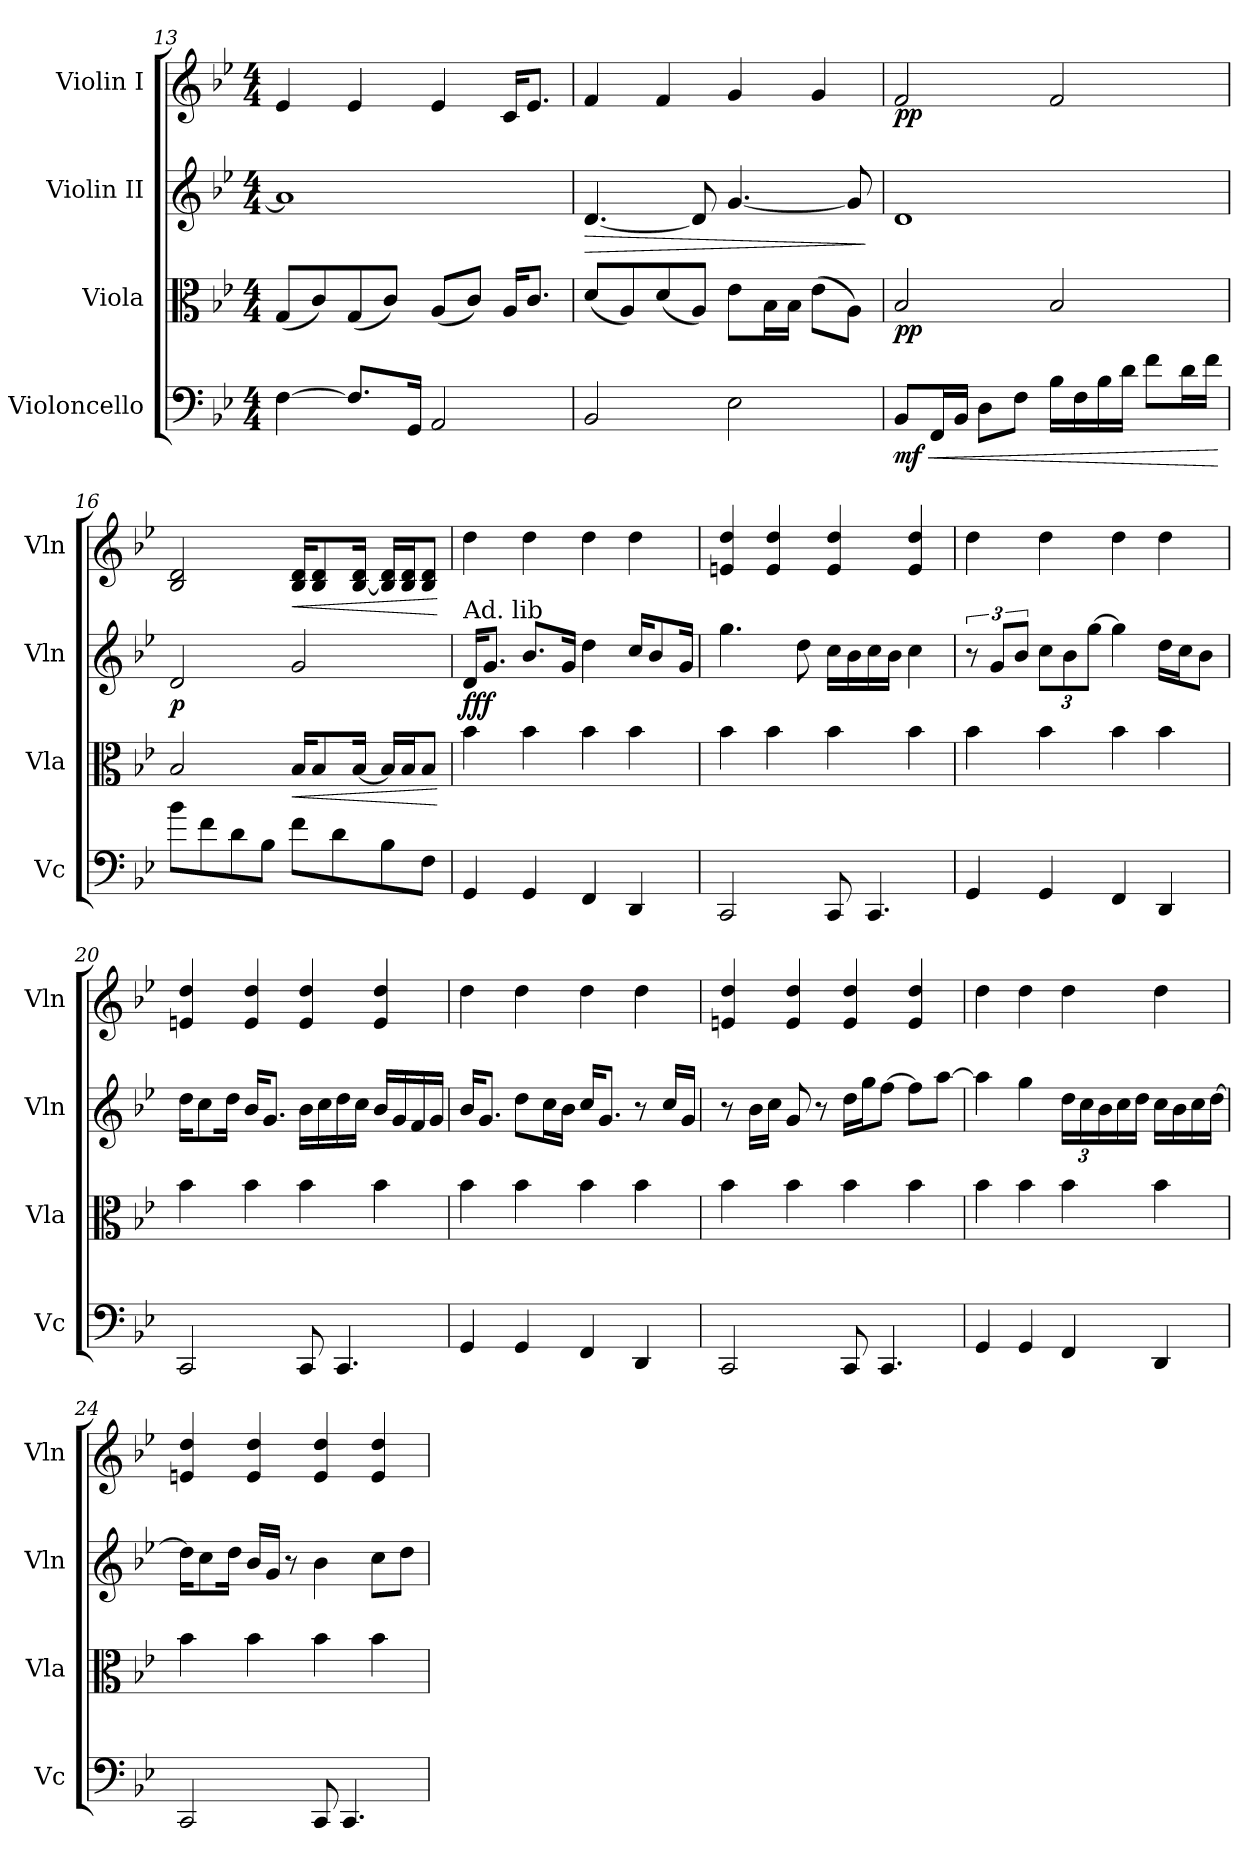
**kern	**dynam	**kern	**dynam	**kern	**dynam	**kern	**dynam
*part4	*part4	*part3	*part3	*part2	*part2	*part1	*part1
*staff4	*staff4	*staff3	*staff3	*staff2	*staff2	*staff1	*staff1
*I"Violoncello	*	*I"Viola	*	*I"Violin II	*	*I"Violin I	*
*I'Vc	*	*I'Vla	*	*I'Vln	*	*I'Vln	*
*clefF4	*	*clefC3	*	*clefG2	*	*clefG2	*
*k[b-e-]	*	*k[b-e-]	*	*k[b-e-]	*	*k[b-e-]	*
*M4/4	*	*M4/4	*	*M4/4	*	*M4/4	*
=13	=13	=13	=13	=13	=13	=13	=13
[4F\	.	(8G/L	.	1a]	.	4e-/	.
.	.	8c/)	.	.	.	.	.
8.F/L]	.	(8G/	.	.	.	4e-/	.
.	.	8c/J)	.	.	.	.	.
16GG/Jk	.	.	.	.	.	.	.
2AA/	.	(8A/L	.	.	.	4e-/	.
.	.	8c/J)	.	.	.	.	.
.	.	16A/KL	.	.	.	16c/KL	.
.	.	8.c/J	.	.	.	8.e-/J	.
!!LO:LB:g=z
=14	=14	=14	=14	=14	=14	=14	=14
!	!	!	!	!	!LO:HP:b	!	!
2BB-/	.	(8d/L	.	[4.d/	>	4f/	.
.	.	8A/)	.	.	.	.	.
.	.	(8d/	.	.	.	4f/	.
.	.	8A/J)	.	8d/]	.	.	.
2E-\	.	8e-\L	.	[4.g/	.	4g/	.
.	.	16B-\L	.	.	.	.	.
.	.	16B-\JJ	.	.	.	.	.
.	.	(8e-\L	.	.	.	4g/	.
.	.	8A\J)	.	8g/]	.	.	.
.	.	.	.	.	]	.	.
=15	=15	=15	=15	=15	=15	=15	=15
!	!LO:HP:b	!	!	!	!	!	!
!	!LO:DY:n=1:b	!	!LO:DY:b	!	!	!	!LO:DY:b
8BB-/L	< mf	2B-/	pp	1d	.	2f/	pp
16FF/L	.	.	.	.	.	.	.
16BB-/JJ	.	.	.	.	.	.	.
8D\L	.	.	.	.	.	.	.
8F\J	.	.	.	.	.	.	.
16B-\LL	.	2B-/	.	.	.	2f/	.
16F\	.	.	.	.	.	.	.
16B-\	.	.	.	.	.	.	.
16d\JJ	.	.	.	.	.	.	.
8f\L	.	.	.	.	.	.	.
16d\L	.	.	.	.	.	.	.
16f\JJ	.	.	.	.	.	.	.
.	[	.	.	.	.	.	.
=16	=16	=16	=16	=16	=16	=16	=16
!	!	!	!	!	!LO:DY:b	!	!
8b-\L	.	2B-/	.	2d/	p	2B-/ 2d/	.
8f\	.	.	.	.	.	.	.
8d\	.	.	.	.	.	.	.
8B-\J	.	.	.	.	.	.	.
!	!	!	!LO:HP:b	!	!	!	!LO:HP:b
8f\L	.	16B-/KL	<	2g/	.	16B-/ 16d/KL	<
.	.	8B-/	.	.	.	8B-/ 8d/	.
8d\	.	.	.	.	.	.	.
.	.	[16B-/Jk	.	.	.	[16B-/ 16d/Jk	.
8B-\	.	16B-/LL]	.	.	.	16B-/] 16d/LL	.
.	.	16B-/J	.	.	.	16B-/ 16d/J	.
8F\J	.	8B-/J	.	.	.	8B-/ 8d/J	.
.	.	.	[	.	.	.	[
!!LO:LB:g=z
=17	=17	=17	=17	=17	=17	=17	=17
!	!	!	!	!LO:TX:a:t=Ad. lib	!	!	!
!	!	!	!	!	!LO:DY:b	!	!
4GG/	.	4b-\	.	16d/KL	fff	4dd\	.
.	.	.	.	8.g/J	.	.	.
4GG/	.	4b-\	.	8.b-/L	.	4dd\	.
.	.	.	.	16g/Jk	.	.	.
4FF/	.	4b-\	.	4dd\	.	4dd\	.
4DD/	.	4b-\	.	16cc/KL	.	4dd\	.
.	.	.	.	8b-/	.	.	.
.	.	.	.	16g/Jk	.	.	.
=18	=18	=18	=18	=18	=18	=18	=18
2CC/	.	4b-\	.	4.gg\	.	4en/ 4dd/	.
.	.	4b-\	.	.	.	4e/ 4dd/	.
.	.	.	.	8dd\	.	.	.
8CC/	.	4b-\	.	16cc\LL	.	4e/ 4dd/	.
.	.	.	.	16b-\	.	.	.
4.CC/	.	.	.	16cc\	.	.	.
.	.	.	.	16b-\JJ	.	.	.
.	.	4b-\	.	4cc\	.	4e/ 4dd/	.
=19	=19	=19	=19	=19	=19	=19	=19
4GG/	.	4b-\	.	12r	.	4dd\	.
.	.	.	.	12g/L	.	.	.
.	.	.	.	12b-/J	.	.	.
*	*	*	*	*Xbrackettup	*	*	*
4GG/	.	4b-\	.	12cc\L	.	4dd\	.
.	.	.	.	12b-\	.	.	.
.	.	.	.	[12gg\J	.	.	.
4FF/	.	4b-\	.	4gg\]	.	4dd\	.
4DD/	.	4b-\	.	16dd\LL	.	4dd\	.
.	.	.	.	16cc\J	.	.	.
.	.	.	.	8b-\J	.	.	.
=20	=20	=20	=20	=20	=20	=20	=20
2CC/	.	4b-\	.	16dd\KL	.	4en/ 4dd/	.
.	.	.	.	8cc\	.	.	.
.	.	.	.	16dd\Jk	.	.	.
.	.	4b-\	.	16b-/KL	.	4e/ 4dd/	.
.	.	.	.	8.g/J	.	.	.
8CC/	.	4b-\	.	16b-\LL	.	4e/ 4dd/	.
.	.	.	.	16cc\	.	.	.
4.CC/	.	.	.	16dd\	.	.	.
.	.	.	.	16cc\JJ	.	.	.
.	.	4b-\	.	16b-/LL	.	4e/ 4dd/	.
.	.	.	.	16g/	.	.	.
.	.	.	.	16f/	.	.	.
.	.	.	.	16g/JJ	.	.	.
!!LO:PB:g=z
=21	=21	=21	=21	=21	=21	=21	=21
4GG/	.	4b-\	.	16b-/KL	.	4dd\	.
.	.	.	.	8.g/J	.	.	.
4GG/	.	4b-\	.	8dd\L	.	4dd\	.
.	.	.	.	16cc\L	.	.	.
.	.	.	.	16b-\JJ	.	.	.
4FF/	.	4b-\	.	16cc/KL	.	4dd\	.
.	.	.	.	8.g/J	.	.	.
4DD/	.	4b-\	.	8r	.	4dd\	.
.	.	.	.	16cc/LL	.	.	.
.	.	.	.	16g/JJ	.	.	.
=22	=22	=22	=22	=22	=22	=22	=22
2CC/	.	4b-\	.	8r	.	4en/ 4dd/	.
.	.	.	.	16b-\LL	.	.	.
.	.	.	.	16cc\JJ	.	.	.
.	.	4b-\	.	8g/	.	4e/ 4dd/	.
.	.	.	.	8r	.	.	.
8CC/	.	4b-\	.	16dd\LL	.	4e/ 4dd/	.
.	.	.	.	16gg\J	.	.	.
4.CC/	.	.	.	[8ff\J	.	.	.
.	.	4b-\	.	8ff\L]	.	4e/ 4dd/	.
.	.	.	.	[8aa\J	.	.	.
=23	=23	=23	=23	=23	=23	=23	=23
4GG/	.	4b-\	.	4aa\]	.	4dd\	.
4GG/	.	4b-\	.	4gg\	.	4dd\	.
4FF/	.	4b-\	.	24dd\LL	.	4dd\	.
.	.	.	.	24cc\	.	.	.
.	.	.	.	24b-\	.	.	.
.	.	.	.	16cc\	.	.	.
.	.	.	.	16dd\JJ	.	.	.
4DD/	.	4b-\	.	16cc\LL	.	4dd\	.
.	.	.	.	16b-\	.	.	.
.	.	.	.	16cc\	.	.	.
.	.	.	.	[16dd\JJ	.	.	.
=24	=24	=24	=24	=24	=24	=24	=24
2CC/	.	4b-\	.	16dd\KL]	.	4en/ 4dd/	.
.	.	.	.	8cc\	.	.	.
.	.	.	.	16dd\Jk	.	.	.
.	.	4b-\	.	16b-/LL	.	4e/ 4dd/	.
.	.	.	.	16g/JJ	.	.	.
.	.	.	.	8r	.	.	.
8CC/	.	4b-\	.	4b-\	.	4e/ 4dd/	.
4.CC/	.	.	.	.	.	.	.
.	.	4b-\	.	8cc\L	.	4e/ 4dd/	.
.	.	.	.	8dd\J	.	.	.
=	=	=	=	=	=	=	=
*-	*-	*-	*-	*-	*-	*-	*-
